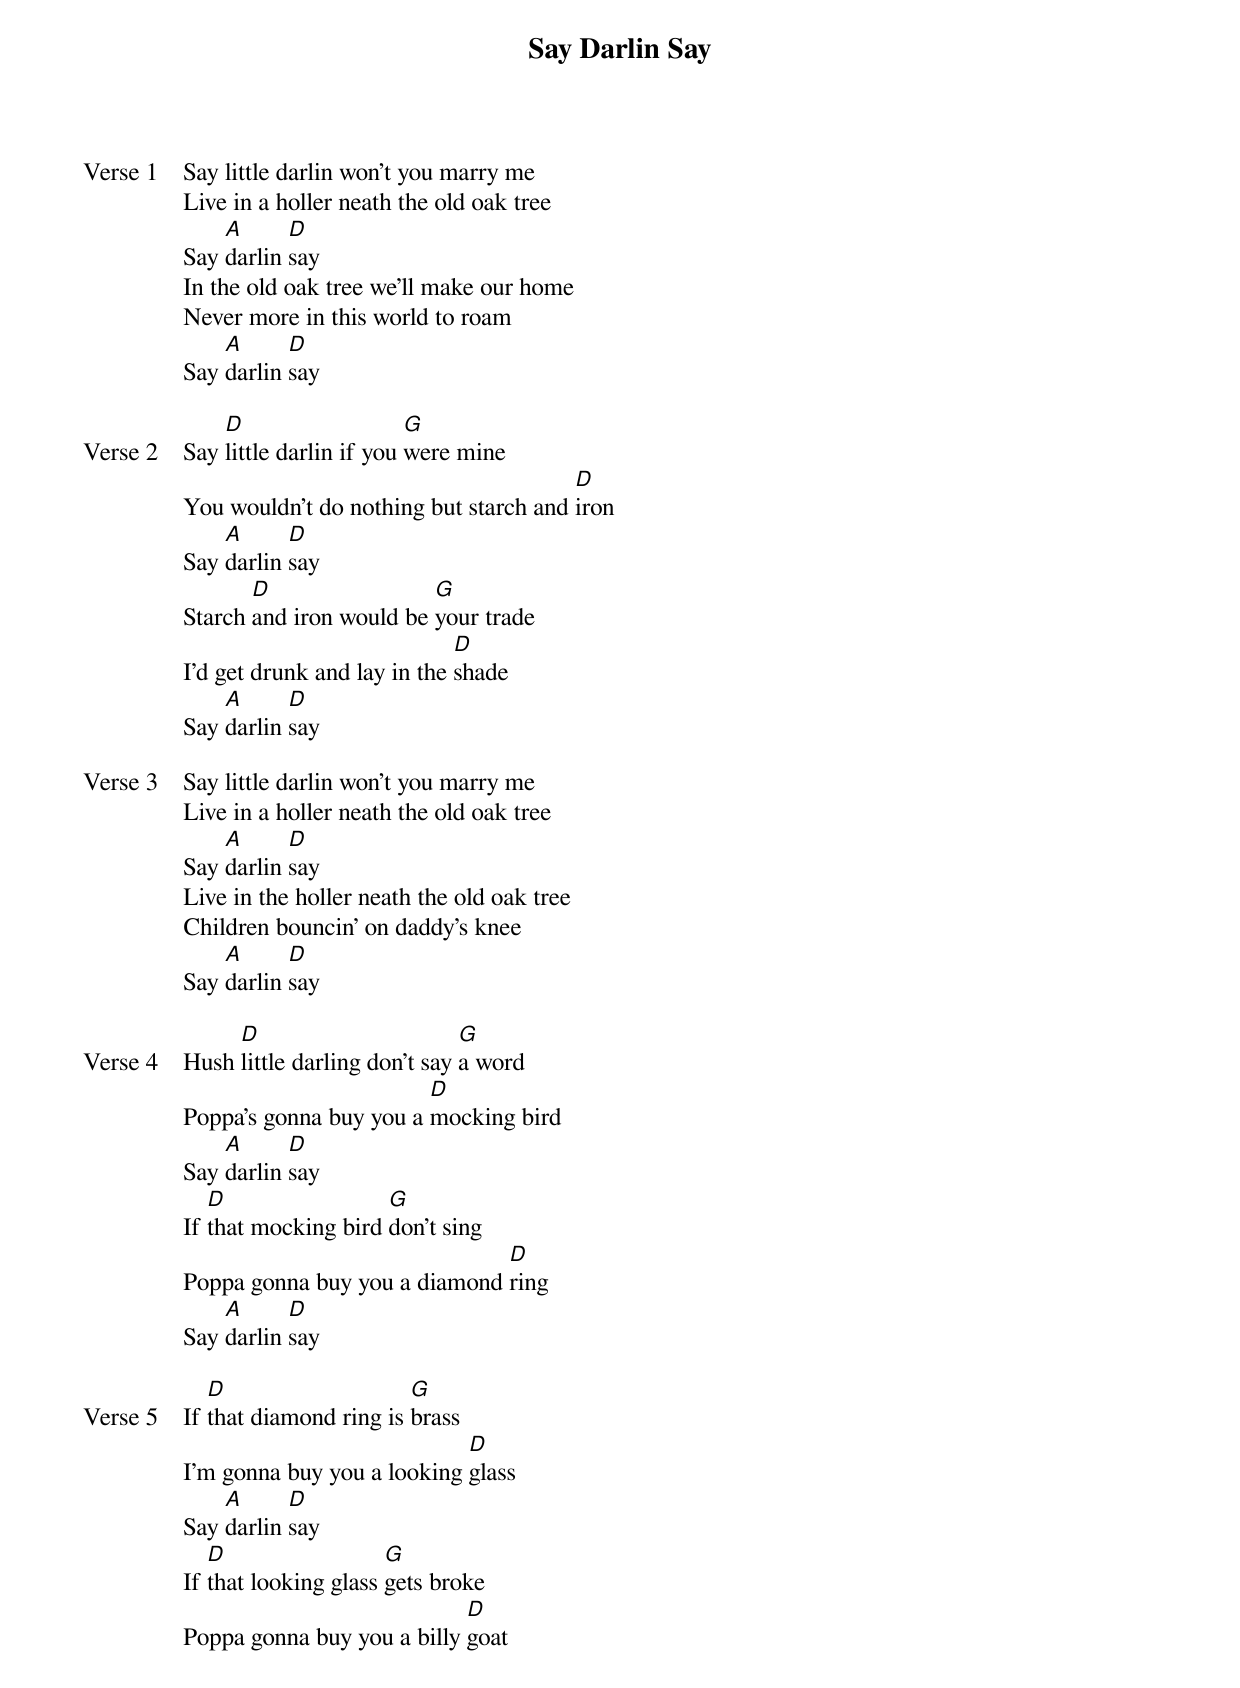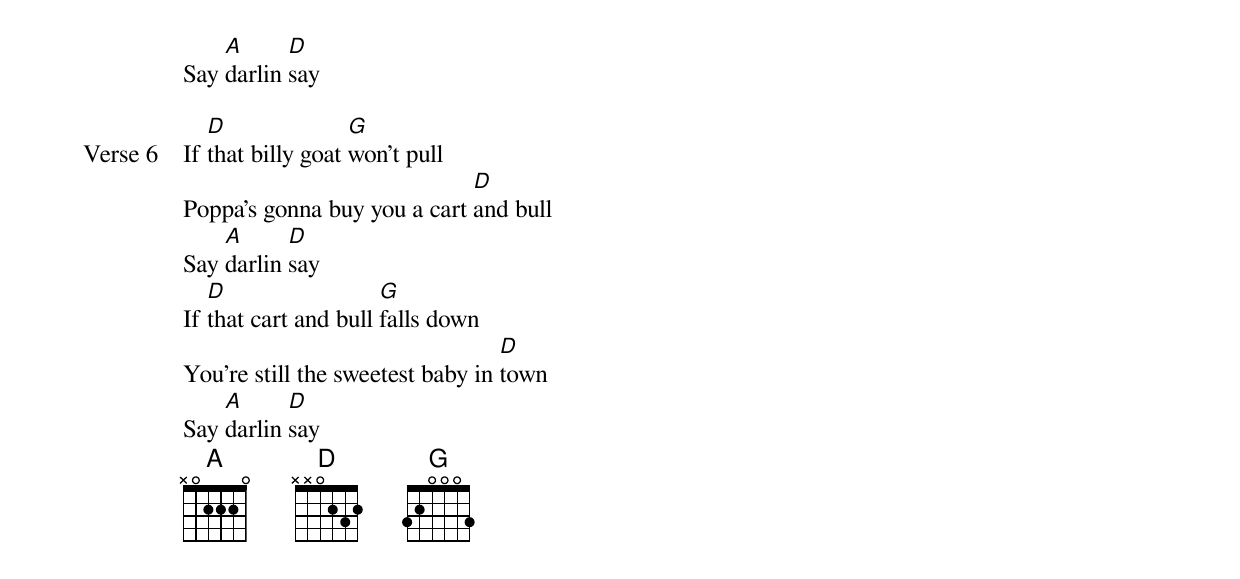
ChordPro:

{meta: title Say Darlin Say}
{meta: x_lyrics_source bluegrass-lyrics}
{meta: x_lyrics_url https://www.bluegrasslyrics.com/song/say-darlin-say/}
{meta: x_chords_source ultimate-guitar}
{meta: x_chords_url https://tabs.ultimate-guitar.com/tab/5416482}

{start_of_verse: Verse 1}
Say little darlin won’t you marry me
Live in a holler neath the old oak tree
Say [A]darlin [D]say
In the old oak tree we’ll make our home
Never more in this world to roam
Say [A]darlin [D]say
{end_of_verse}

{start_of_verse: Verse 2}
Say [D]little darlin if you [G]were mine
You wouldn’t do nothing but starch and [D]iron
Say [A]darlin [D]say
Starch [D]and iron would be [G]your trade
I’d get drunk and lay in the [D]shade
Say [A]darlin [D]say
{end_of_verse}

{start_of_verse: Verse 3}
Say little darlin won’t you marry me
Live in a holler neath the old oak tree
Say [A]darlin [D]say
Live in the holler neath the old oak tree
Children bouncin’ on daddy’s knee
Say [A]darlin [D]say
{end_of_verse}

{start_of_verse: Verse 4}
Hush [D]little darling don’t say [G]a word
Poppa’s gonna buy you a [D]mocking bird
Say [A]darlin [D]say
If [D]that mocking bird [G]don’t sing
Poppa gonna buy you a diamond [D]ring
Say [A]darlin [D]say
{end_of_verse}

{start_of_verse: Verse 5}
If [D]that diamond ring is [G]brass
I’m gonna buy you a looking [D]glass
Say [A]darlin [D]say
If [D]that looking glass [G]gets broke
Poppa gonna buy you a billy [D]goat
Say [A]darlin [D]say
{end_of_verse}

{start_of_verse: Verse 6}
If [D]that billy goat [G]won’t pull
Poppa’s gonna buy you a cart [D]and bull
Say [A]darlin [D]say
If [D]that cart and bull [G]falls down
You’re still the sweetest baby in [D]town
Say [A]darlin [D]say
{end_of_verse}
